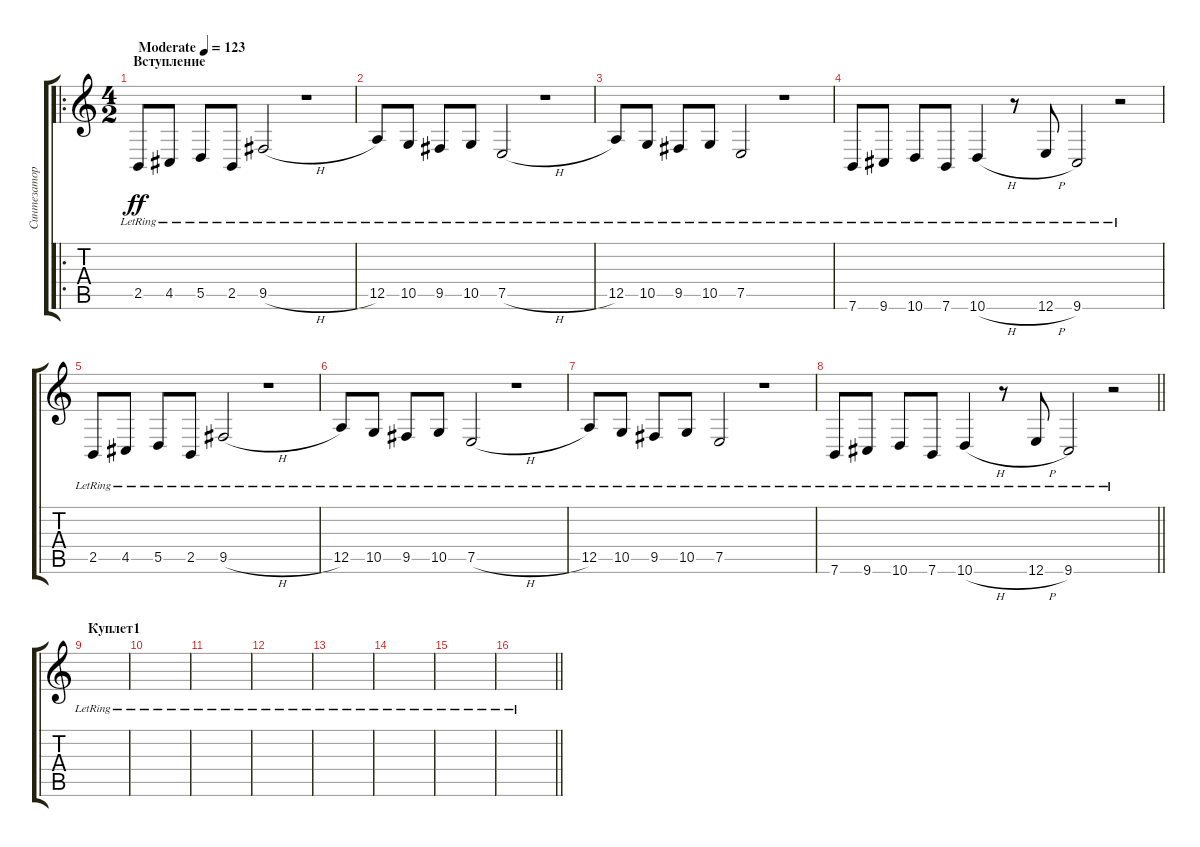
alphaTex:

\track ("Синтезатор" "Синтезатор") {solo instrument lead6voice}
\staff {score tabs}
\tuning (E4 B3 G3 D3 A2 E2) {hide}
\ro
\ts (4 2)
\section ("" "Вступление")
\tempo (123 "Moderate")
\clef g2
\ks c
2.5{lr}.8{dy ff instrument lead6voice} 4.5{lr}.8 5.5{lr}.8 2.5{lr}.8 9.5{h lr}.2 r.1 |
12.5{lr}.8 10.5{lr}.8 9.5{lr}.8 10.5{lr}.8 7.5{h lr}.2 r.1 |
12.5{lr}.8 10.5{lr}.8 9.5{lr}.8 10.5{lr}.8 7.5{lr}.2 r.1 |
7.6{lr}.8 9.6{lr}.8 10.6{lr}.8 7.6{lr}.8 10.6{h lr}.4 r.8 12.6{h lr}.8 9.6{lr}.2 r.2 |
2.5{lr}.8 4.5{lr}.8 5.5{lr}.8 2.5{lr}.8 9.5{h lr}.2 r.1 |
12.5{lr}.8 10.5{lr}.8 9.5{lr}.8 10.5{lr}.8 7.5{h lr}.2 r.1 |
12.5{lr}.8 10.5{lr}.8 9.5{lr}.8 10.5{lr}.8 7.5{lr}.2 r.1 |
\barLineRight lightlight
7.6{lr}.8 9.6{lr}.8 10.6{lr}.8 7.6{lr}.8 10.6{h lr}.4 r.8 12.6{h lr}.8 9.6{lr}.2 r.2 |
\section ("" "Куплет1")
|
|
|
|
|
|
|
\barLineRight lightlight
